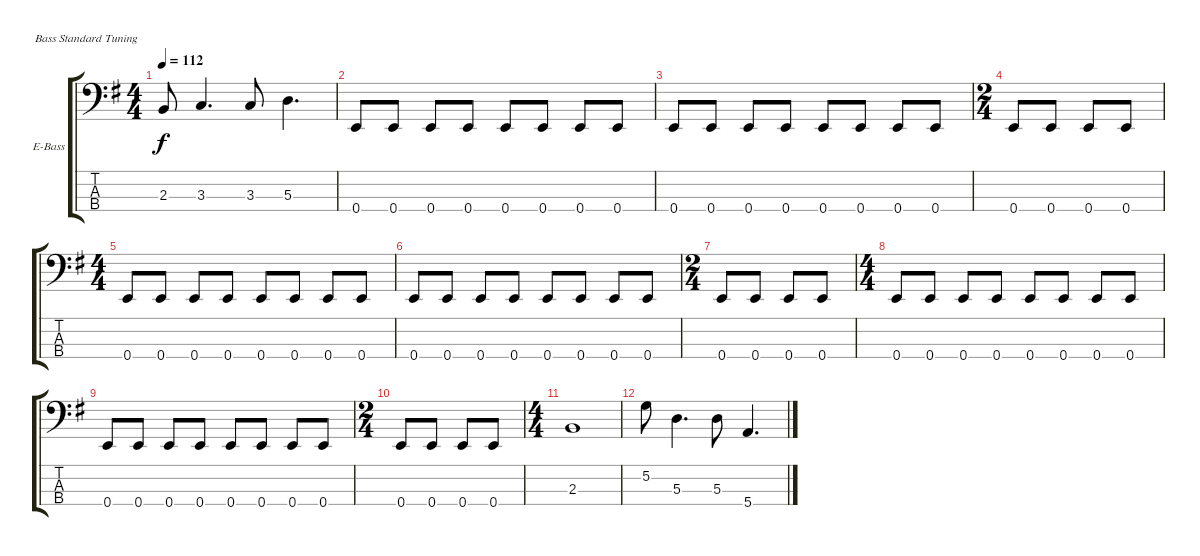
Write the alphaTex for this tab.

\defaultSystemsLayout 4
\bracketExtendMode groupsimilarinstruments
\firstSystemTrackNameOrientation horizontal
\otherSystemsTrackNameOrientation horizontal
\track ("Bass" "E-Bass") {instrument electricbassfinger}
\staff {score tabs}
\tuning (G2 D2 A1 E1)
\ts (4 4)
\tempo 112
\clef f4
\scale
1.05549
\ks g
2.3.8{dy f} 3.3.4{d} 3.3.8 5.3.4{d} |
\scale
0.944515 0.4.8 0.4.8 0.4.8 0.4.8 0.4.8 0.4.8 0.4.8 0.4.8 |
\scale
1.05549 0.4.8 0.4.8 0.4.8 0.4.8 0.4.8 0.4.8 0.4.8 0.4.8 |
\ts (2 4)
\scale
0.944515 0.4.8 0.4.8 0.4.8 0.4.8 |
\ts (4 4)
\scale
1.05549 0.4.8 0.4.8 0.4.8 0.4.8 0.4.8 0.4.8 0.4.8 0.4.8 |
\scale
0.944515 0.4.8 0.4.8 0.4.8 0.4.8 0.4.8 0.4.8 0.4.8 0.4.8 |
\ts (2 4)
\scale
1.05549 0.4.8 0.4.8 0.4.8 0.4.8 |
\ts (4 4)
\scale
0.944515 0.4.8 0.4.8 0.4.8 0.4.8 0.4.8 0.4.8 0.4.8 0.4.8 |
\scale
1.05549 0.4.8 0.4.8 0.4.8 0.4.8 0.4.8 0.4.8 0.4.8 0.4.8 |
\ts (2 4)
\scale
0.944515 0.4.8 0.4.8 0.4.8 0.4.8 |
\ts (4 4)
\scale
1.05549 2.3.1 |
\scale
0.944515 5.2.8 5.3.4{d} 5.3.8 5.4.4{d}
